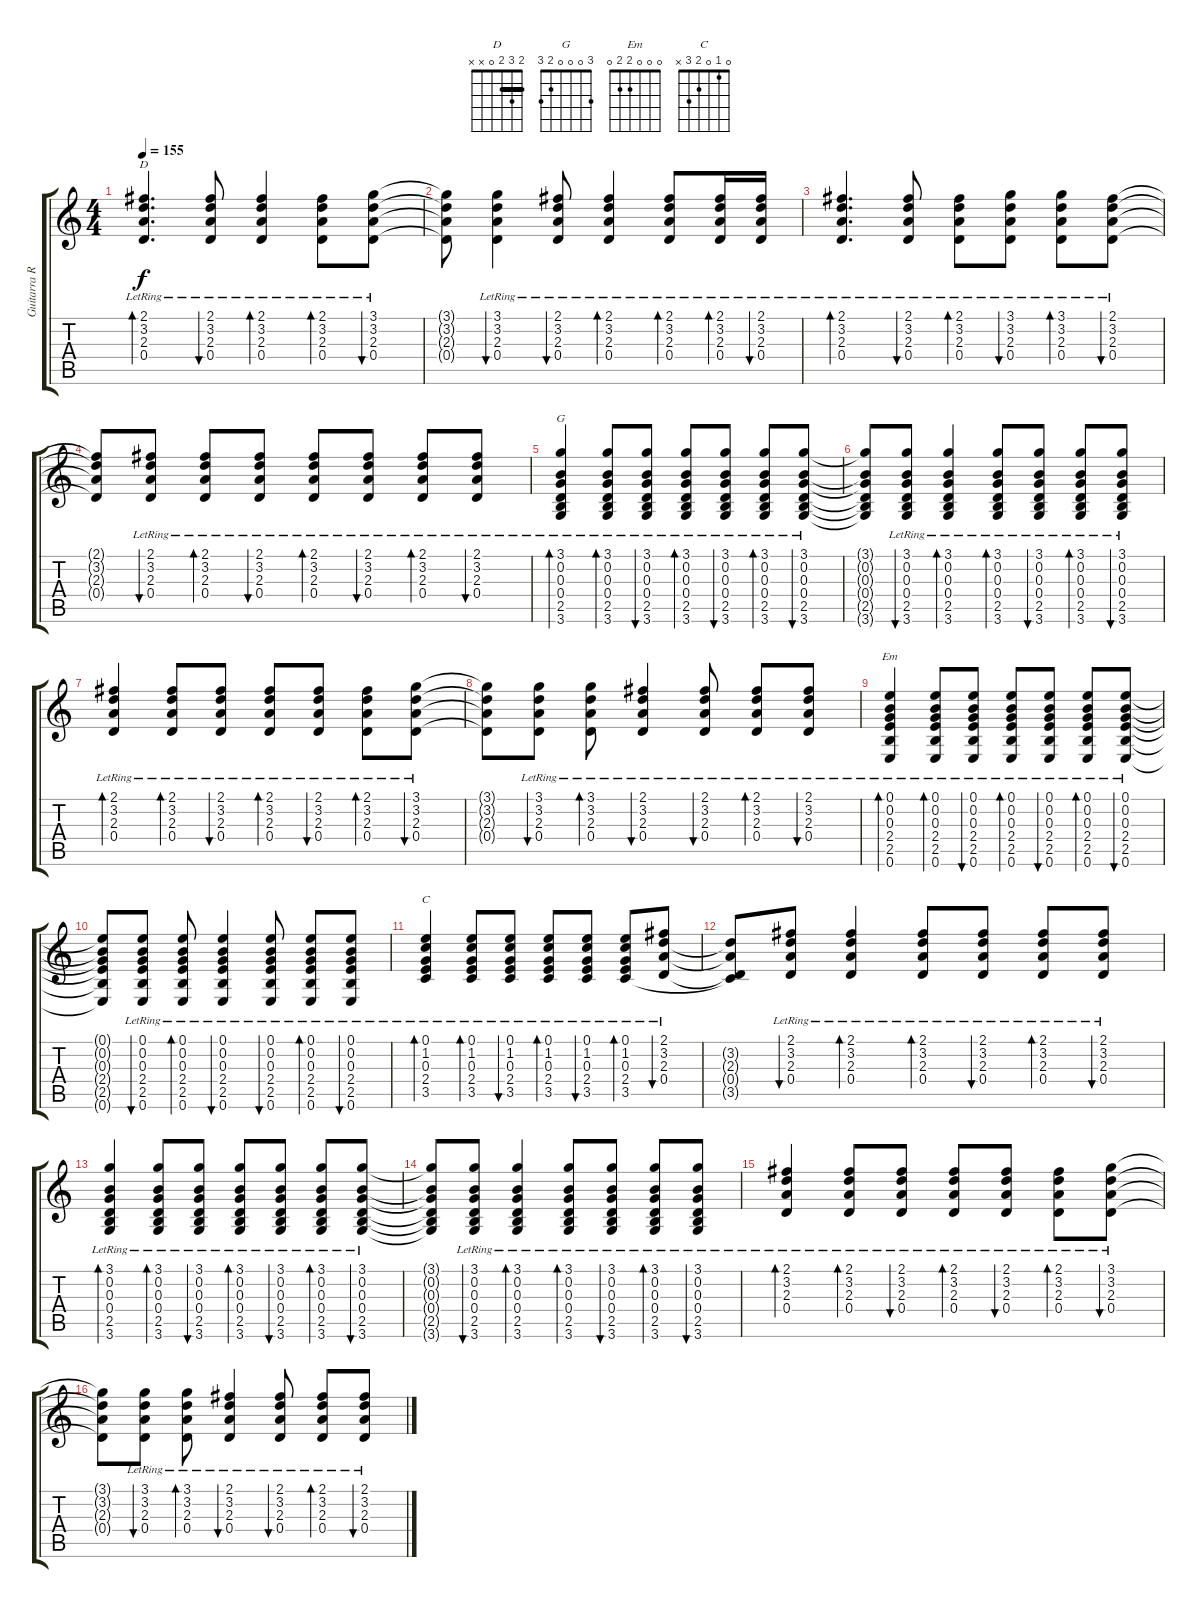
\track ("Guitarra Ritmo" "Guitarra R") {instrument acousticguitarsteel}
\staff {score tabs}
\tuning (E4 B3 G3 D3 A2 E2) {hide}
\chord ("D" 2 3 2 0 x x) {barre 2}
\chord ("G" 3 0 0 0 2 3)
\chord ("Em" 0 0 0 2 2 0)
\chord ("C" 0 1 0 2 3 x)
\ts (4 4)
\tempo 155
\clef g2
\ks c
(2.1{lr} 3.2{lr} 2.3{lr} 0.4{lr}).4{d bd 60 ch "D" dy f} (2.1{lr} 3.2{lr} 2.3{lr} 0.4{lr}).8{bu 60} (2.1{lr} 3.2{lr} 2.3{lr} 0.4{lr}).4{bd 60} (2.1{lr} 3.2{lr} 2.3{lr} 0.4{lr}).8{bd 60} (3.1{lr} 3.2{lr} 2.3{lr} 0.4{lr}).8{bu 60} |
(3.1{t} 3.2{t} 2.3{t} 0.4{t}).8 (3.1{lr} 3.2{lr} 2.3{lr} 0.4{lr}).4{bu 60} (2.1{lr} 3.2{lr} 2.3{lr} 0.4{lr}).8{bu 60} (2.1{lr} 3.2{lr} 2.3{lr} 0.4{lr}).4{bd 60} (2.1{lr} 3.2{lr} 2.3{lr} 0.4{lr}).8{bd 60} (2.1{lr} 3.2{lr} 2.3{lr} 0.4{lr}).16{bd 60} (2.1{lr} 3.2{lr} 2.3{lr} 0.4{lr}).16{bu 60} |
(2.1{lr} 3.2{lr} 2.3{lr} 0.4{lr}).4{d bd 60} (2.1{lr} 3.2{lr} 2.3{lr} 0.4{lr}).8{bu 60} (2.1{lr} 3.2{lr} 2.3{lr} 0.4{lr}).8{bd 60} (3.1{lr} 3.2{lr} 2.3{lr} 0.4{lr}).8{bu 60} (3.1{lr} 3.2{lr} 2.3{lr} 0.4{lr}).8{bd 60} (2.1{lr} 3.2{lr} 2.3{lr} 0.4{lr}).8{bu 60} |
(2.1{t} 3.2{t} 2.3{t} 0.4{t}).8 (2.1{lr} 3.2{lr} 2.3{lr} 0.4{lr}).8{bu 60} (2.1{lr} 3.2{lr} 2.3{lr} 0.4{lr}).8{bd 60} (2.1{lr} 3.2{lr} 2.3{lr} 0.4{lr}).8{bu 60} (2.1{lr} 3.2{lr} 2.3{lr} 0.4{lr}).8{bd 60} (2.1{lr} 3.2{lr} 2.3{lr} 0.4{lr}).8{bu 60} (2.1{lr} 3.2{lr} 2.3{lr} 0.4{lr}).8{bd 60} (2.1{lr} 3.2{lr} 2.3{lr} 0.4{lr}).8{bu 60} |
(3.1{lr} 0.2{lr} 0.3{lr} 0.4{lr} 2.5{lr} 3.6{lr}).4{bd 60 ch "G"} (3.1{lr} 0.2{lr} 0.3{lr} 0.4{lr} 2.5{lr} 3.6{lr}).8{bd 60} (3.1{lr} 0.2{lr} 0.3{lr} 0.4{lr} 2.5{lr} 3.6{lr}).8{bu 60} (3.1{lr} 0.2{lr} 0.3{lr} 0.4{lr} 2.5{lr} 3.6{lr}).8{bd 60} (3.1{lr} 0.2{lr} 0.3{lr} 0.4{lr} 2.5{lr} 3.6{lr}).8{bu 60} (3.1{lr} 0.2{lr} 0.3{lr} 0.4{lr} 2.5{lr} 3.6{lr}).8{bd 60} (3.1{lr} 0.2{lr} 0.3{lr} 0.4{lr} 2.5{lr} 3.6{lr}).8{bu 60} |
(3.1{t} 0.2{t} 0.3{t} 0.4{t} 2.5{t} 3.6{t}).8 (3.1{lr} 0.2{lr} 0.3{lr} 0.4{lr} 2.5{lr} 3.6{lr}).8{bu 60} (3.1{lr} 0.2{lr} 0.3{lr} 0.4{lr} 2.5{lr} 3.6{lr}).4{bd 60} (3.1{lr} 0.2{lr} 0.3{lr} 0.4{lr} 2.5{lr} 3.6{lr}).8{bd 60} (3.1{lr} 0.2{lr} 0.3{lr} 0.4{lr} 2.5{lr} 3.6{lr}).8{bu 60} (3.1{lr} 0.2{lr} 0.3{lr} 0.4{lr} 2.5{lr} 3.6{lr}).8{bd 60} (3.1{lr} 0.2{lr} 0.3{lr} 0.4{lr} 2.5{lr} 3.6{lr}).8{bu 60} |
(2.1{lr} 3.2{lr} 2.3{lr} 0.4{lr}).4{bd 60} (2.1{lr} 3.2{lr} 2.3{lr} 0.4{lr}).8{bd 60} (2.1{lr} 3.2{lr} 2.3{lr} 0.4{lr}).8{bu 60} (2.1{lr} 3.2{lr} 2.3{lr} 0.4{lr}).8{bd 60} (2.1{lr} 3.2{lr} 2.3{lr} 0.4{lr}).8{bu 60} (2.1{lr} 3.2{lr} 2.3{lr} 0.4{lr}).8{bd 60} (3.1{lr} 3.2{lr} 2.3{lr} 0.4{lr}).8{bu 60} |
(3.1{t} 3.2{t} 2.3{t} 0.4{t}).8 (3.1{lr} 3.2{lr} 2.3{lr} 0.4{lr}).8{bu 60} (3.1{lr} 3.2{lr} 2.3{lr} 0.4{lr}).8{bd 60} (2.1{lr} 3.2{lr} 2.3{lr} 0.4{lr}).4{bu 60} (2.1{lr} 3.2{lr} 2.3{lr} 0.4{lr}).8{bu 60} (2.1{lr} 3.2{lr} 2.3{lr} 0.4{lr}).8{bd 60} (2.1{lr} 3.2{lr} 2.3{lr} 0.4{lr}).8{bu 60} |
(0.1{lr} 0.2{lr} 0.3{lr} 2.4{lr} 2.5{lr} 0.6{lr}).4{bd 60 ch "Em"} (0.1{lr} 0.2{lr} 0.3{lr} 2.4{lr} 2.5{lr} 0.6{lr}).8{bd 60} (0.1{lr} 0.2{lr} 0.3{lr} 2.4{lr} 2.5{lr} 0.6{lr}).8{bu 60} (0.1{lr} 0.2{lr} 0.3{lr} 2.4{lr} 2.5{lr} 0.6{lr}).8{bd 60} (0.1{lr} 0.2{lr} 0.3{lr} 2.4{lr} 2.5{lr} 0.6{lr}).8{bu 60} (0.1{lr} 0.2{lr} 0.3{lr} 2.4{lr} 2.5{lr} 0.6{lr}).8{bd 60} (0.1{lr} 0.2{lr} 0.3{lr} 2.4{lr} 2.5{lr} 0.6{lr}).8{bu 60} |
(0.1{t} 0.2{t} 0.3{t} 2.4{t} 2.5{t} 0.6{t}).8 (0.1{lr} 0.2{lr} 0.3{lr} 2.4{lr} 2.5{lr} 0.6{lr}).8{bu 60} (0.1{lr} 0.2{lr} 0.3{lr} 2.4{lr} 2.5{lr} 0.6{lr}).8{bd 60} (0.1{lr} 0.2{lr} 0.3{lr} 2.4{lr} 2.5{lr} 0.6{lr}).4{bu 60} (0.1{lr} 0.2{lr} 0.3{lr} 2.4{lr} 2.5{lr} 0.6{lr}).8{bu 60} (0.1{lr} 0.2{lr} 0.3{lr} 2.4{lr} 2.5{lr} 0.6{lr}).8{bd 60} (0.1{lr} 0.2{lr} 0.3{lr} 2.4{lr} 2.5{lr} 0.6{lr}).8{bu 60} |
(0.1{lr} 1.2{lr} 0.3{lr} 2.4{lr} 3.5{lr}).4{bd 60 ch "C"} (0.1{lr} 1.2{lr} 0.3{lr} 2.4{lr} 3.5{lr}).8{bd 60} (0.1{lr} 1.2{lr} 0.3{lr} 2.4{lr} 3.5{lr}).8{bu 60} (0.1{lr} 1.2{lr} 0.3{lr} 2.4{lr} 3.5{lr}).8{bd 60} (0.1{lr} 1.2{lr} 0.3{lr} 2.4{lr} 3.5{lr}).8{bu 60} (0.1{lr} 1.2{lr} 0.3{lr} 2.4{lr} 3.5{lr}).8{bd 60} (2.1{lr} 3.2{lr} 2.3{lr} 0.4{lr}).8{bu 60} |
(3.2{t} 2.3{t} 0.4{t} 3.5{t}).8 (2.1{lr} 3.2{lr} 2.3{lr} 0.4{lr}).8{bu 60} (2.1{lr} 3.2{lr} 2.3{lr} 0.4{lr}).4{bd 60} (2.1{lr} 3.2{lr} 2.3{lr} 0.4{lr}).8{bd 60} (2.1{lr} 3.2{lr} 2.3{lr} 0.4{lr}).8{bu 60} (2.1{lr} 3.2{lr} 2.3{lr} 0.4{lr}).8{bd 60} (2.1{lr} 3.2{lr} 2.3{lr} 0.4{lr}).8{bu 60} |
(3.1{lr} 0.2{lr} 0.3{lr} 0.4{lr} 2.5{lr} 3.6{lr}).4{bd 60} (3.1{lr} 0.2{lr} 0.3{lr} 0.4{lr} 2.5{lr} 3.6{lr}).8{bd 60} (3.1{lr} 0.2{lr} 0.3{lr} 0.4{lr} 2.5{lr} 3.6{lr}).8{bu 60} (3.1{lr} 0.2{lr} 0.3{lr} 0.4{lr} 2.5{lr} 3.6{lr}).8{bd 60} (3.1{lr} 0.2{lr} 0.3{lr} 0.4{lr} 2.5{lr} 3.6{lr}).8{bu 60} (3.1{lr} 0.2{lr} 0.3{lr} 0.4{lr} 2.5{lr} 3.6{lr}).8{bd 60} (3.1{lr} 0.2{lr} 0.3{lr} 0.4{lr} 2.5{lr} 3.6{lr}).8{bu 60} |
(3.1{t} 0.2{t} 0.3{t} 0.4{t} 2.5{t} 3.6{t}).8 (3.1{lr} 0.2{lr} 0.3{lr} 0.4{lr} 2.5{lr} 3.6{lr}).8{bu 60} (3.1{lr} 0.2{lr} 0.3{lr} 0.4{lr} 2.5{lr} 3.6{lr}).4{bd 60} (3.1{lr} 0.2{lr} 0.3{lr} 0.4{lr} 2.5{lr} 3.6{lr}).8{bd 60} (3.1{lr} 0.2{lr} 0.3{lr} 0.4{lr} 2.5{lr} 3.6{lr}).8{bu 60} (3.1{lr} 0.2{lr} 0.3{lr} 0.4{lr} 2.5{lr} 3.6{lr}).8{bd 60} (3.1{lr} 0.2{lr} 0.3{lr} 0.4{lr} 2.5{lr} 3.6{lr}).8{bu 60} |
(2.1{lr} 3.2{lr} 2.3{lr} 0.4{lr}).4{bd 60} (2.1{lr} 3.2{lr} 2.3{lr} 0.4{lr}).8{bd 60} (2.1{lr} 3.2{lr} 2.3{lr} 0.4{lr}).8{bu 60} (2.1{lr} 3.2{lr} 2.3{lr} 0.4{lr}).8{bd 60} (2.1{lr} 3.2{lr} 2.3{lr} 0.4{lr}).8{bu 60} (2.1{lr} 3.2{lr} 2.3{lr} 0.4{lr}).8{bd 60} (3.1{lr} 3.2{lr} 2.3{lr} 0.4{lr}).8{bu 60} |
(3.1{t} 3.2{t} 2.3{t} 0.4{t}).8 (3.1{lr} 3.2{lr} 2.3{lr} 0.4{lr}).8{bu 60} (3.1{lr} 3.2{lr} 2.3{lr} 0.4{lr}).8{bd 60} (2.1{lr} 3.2{lr} 2.3{lr} 0.4{lr}).4{bu 60} (2.1{lr} 3.2{lr} 2.3{lr} 0.4{lr}).8{bu 60} (2.1{lr} 3.2{lr} 2.3{lr} 0.4{lr}).8{bd 60} (2.1{lr} 3.2{lr} 2.3{lr} 0.4{lr}).8{bu 60}
